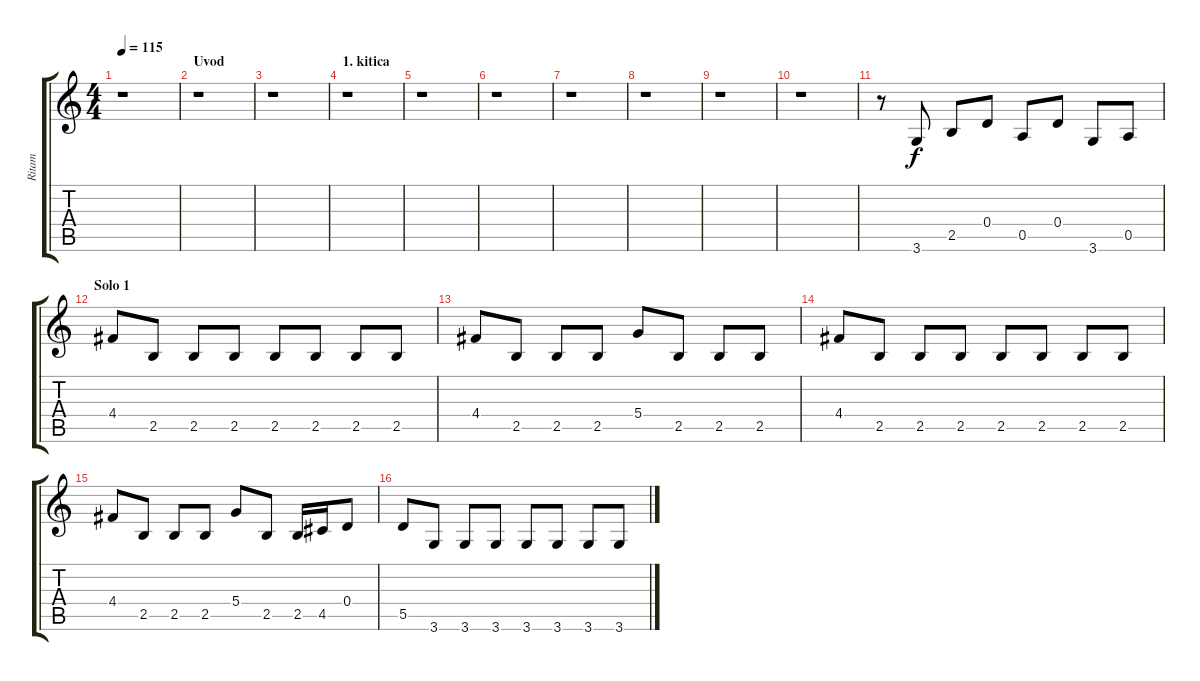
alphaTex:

\track ("Ritam" "Ritam") {instrument distortionguitar}
\staff {score tabs}
\tuning (E4 B3 G3 D3 A2 E2) {hide}
\ts (4 4)
\tempo 115
\clef g2
\ks c
r.1{dy f instrument distortionguitar} |
\section ("" "Uvod")
r.1 |
r.1 |
\section ("" "1. kitica")
r.1 |
r.1 |
r.1 |
r.1 |
r.1 |
r.1 |
r.1 |
r.8 3.6.8 2.5.8 0.4.8 0.5.8 0.4.8 3.6.8 0.5.8 |
\section ("" "Solo 1")
4.4.8 2.5.8 2.5.8 2.5.8 2.5.8 2.5.8 2.5.8 2.5.8 |
4.4.8 2.5.8 2.5.8 2.5.8 5.4.8 2.5.8 2.5.8 2.5.8 |
4.4.8 2.5.8 2.5.8 2.5.8 2.5.8 2.5.8 2.5.8 2.5.8 |
4.4.8 2.5.8 2.5.8 2.5.8 5.4.8 2.5.8 2.5.16 4.5.16 0.4.8 |
5.5.8 3.6.8 3.6.8 3.6.8 3.6.8 3.6.8 3.6.8 3.6.8
